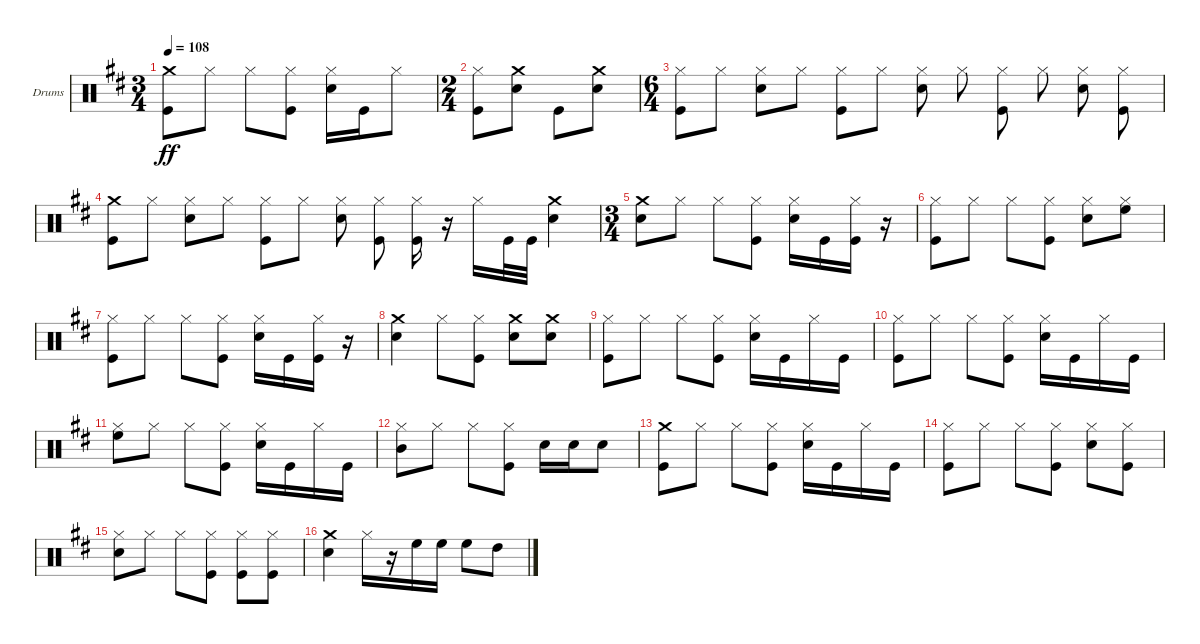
\bracketExtendMode groupsimilarinstruments
\firstSystemTrackNameOrientation horizontal
\otherSystemsTrackNameOrientation horizontal
\track ("Drumkit" "Drums") {instrument percussion}
\staff {score}
\articulation defaults
\ts (3 4)
\tempo 108
\clef neutral
\scale
1.05044
\ks d
("Crash medium (hit)" "Kick (hit)").8{dy ff} "Hi-Hat (closed)".8 "Hi-Hat (closed)".8 ("Hi-Hat (closed)" "Kick (hit)").8 ("Hi-Hat (closed)" "Snare (hit) 2").16 "Kick (hit)".16 "Hi-Hat (closed)".8 |
\ts (2 4)
\beaming (8 2 2 2)
\scale
0.949559 ("Hi-Hat (closed)" "Kick (hit)").8 ("Crash medium (hit)" "Snare (hit) 2").8 "Kick (hit)".8 ("Crash medium (hit)" "Snare (hit) 2").8 |
\ts (6 4)
\beaming (8 2 2 2)
\scale
1.08071 ("Hi-Hat (closed)" "Kick (hit)").8 "Hi-Hat (closed)".8 ("Hi-Hat (closed)" "Snare (hit) 2").8 "Hi-Hat (closed)".8 ("Hi-Hat (closed)" "Kick (hit)").8 "Hi-Hat (closed)".8 ("Hi-Hat (closed)" "Snare (hit) 2").8 "Hi-Hat (closed)".8 ("Hi-Hat (closed)" "Kick (hit)").8 "Hi-Hat (closed)".8 ("Hi-Hat (closed)" "Snare (hit) 2").8 ("Hi-Hat (closed)" "Kick (hit)").8 |
\scale
0.919294 ("Crash medium (hit)" "Kick (hit)").8 "Hi-Hat (closed)".8 ("Hi-Hat (closed)" "Snare (hit) 2").8 "Hi-Hat (closed)".8 ("Hi-Hat (closed)" "Kick (hit)").8 "Hi-Hat (closed)".8 ("Hi-Hat (closed)" "Snare (hit) 2").8 ("Hi-Hat (closed)" "Kick (hit)").8 ("Hi-Hat (closed)" "Kick (hit)").16 r.16 "Hi-Hat (closed)".16 "Kick (hit)".32 "Kick (hit)".32 ("Crash medium (hit)" "Snare (hit) 2").4 |
\ts (3 4)
\beaming (8 2 2 2)
\scale
1.08071 ("Crash medium (hit)" "Snare (hit) 2").8 "Hi-Hat (closed)".8 "Hi-Hat (closed)".8 ("Hi-Hat (closed)" "Kick (hit)").8 ("Hi-Hat (closed)" "Snare (hit) 2").16 "Kick (hit)".16 ("Hi-Hat (closed)" "Kick (hit)").16 r.16 |
\scale
0.919294 ("Hi-Hat (closed)" "Kick (hit)").8 "Hi-Hat (closed)".8 "Hi-Hat (closed)".8 ("Hi-Hat (closed)" "Kick (hit)").8 ("Hi-Hat (closed)" "Snare (hit) 2").8 ("Hi-Hat (closed)" "High Floor Tom (hit)").8 |
\scale
1.05044 ("Hi-Hat (closed)" "Kick (hit)").8 "Hi-Hat (closed)".8 "Hi-Hat (closed)".8 ("Hi-Hat (closed)" "Kick (hit)").8 ("Hi-Hat (closed)" "Snare (hit) 2").16 "Kick (hit)".16 ("Hi-Hat (closed)" "Kick (hit)").16 r.16 |
\scale
0.949559 ("Crash medium (hit)" "Snare (hit) 2").4 "Hi-Hat (closed)".8 ("Hi-Hat (closed)" "Kick (hit)").8 ("Crash medium (hit)" "Snare (hit) 2").8 ("Crash medium (hit)" "Snare (hit) 2").8 |
\scale
1.05044 ("Hi-Hat (closed)" "Kick (hit)").8 "Hi-Hat (closed)".8 "Hi-Hat (closed)".8 ("Hi-Hat (closed)" "Kick (hit)").8 ("Hi-Hat (closed)" "Snare (hit) 2").16 "Kick (hit)".16 "Hi-Hat (closed)".16 "Kick (hit)".16 |
\scale
0.949559 ("Hi-Hat (closed)" "Kick (hit)").8 "Hi-Hat (closed)".8 "Hi-Hat (closed)".8 ("Hi-Hat (closed)" "Kick (hit)").8 ("Hi-Hat (closed)" "Snare (hit) 2").16 "Kick (hit)".16 "Hi-Hat (closed)".16 "Kick (hit)".16 |
\scale
1.05044 ("Hi-Hat (closed)" "High Floor Tom (hit)").8 "Hi-Hat (closed)".8 "Hi-Hat (closed)".8 ("Hi-Hat (closed)" "Kick (hit)").8 ("Hi-Hat (closed)" "Snare (hit) 2").16 "Kick (hit)".16 "Hi-Hat (closed)".16 "Kick (hit)".16 |
\scale
0.949559 ("Hi-Hat (closed)" "Mid Tom (hit)").8 "Hi-Hat (closed)".8 "Hi-Hat (closed)".8 ("Hi-Hat (closed)" "Kick (hit)").8 "Snare (hit) 2".16 "Snare (hit) 2".16 "Snare (hit) 2".8 |
\scale
1.05044 ("Crash medium (hit)" "Kick (hit)").8 "Hi-Hat (closed)".8 "Hi-Hat (closed)".8 ("Hi-Hat (closed)" "Kick (hit)").8 ("Hi-Hat (closed)" "Snare (hit) 2").16 "Kick (hit)".16 "Hi-Hat (closed)".16 "Kick (hit)".16 |
\scale
0.949559 ("Hi-Hat (closed)" "Kick (hit)").8 "Hi-Hat (closed)".8 "Hi-Hat (closed)".8 ("Hi-Hat (closed)" "Kick (hit)").8 ("Hi-Hat (closed)" "Snare (hit) 2").8 ("Hi-Hat (closed)" "Kick (hit)").8 |
\scale
1.05044 ("Hi-Hat (closed)" "Snare (hit) 2").8 "Hi-Hat (closed)".8 "Hi-Hat (closed)".8 ("Hi-Hat (closed)" "Kick (hit)").8 ("Hi-Hat (closed)" "Kick (hit)").8 ("Hi-Hat (closed)" "Kick (hit)").8 |
\scale
0.949559 ("Crash medium (hit)" "Snare (hit) 2").4 "Hi-Hat (closed)".16 r.16 "High Floor Tom (hit)".16 "High Floor Tom (hit)".16 "High Floor Tom (hit)".8 "High Tom (hit)".8
